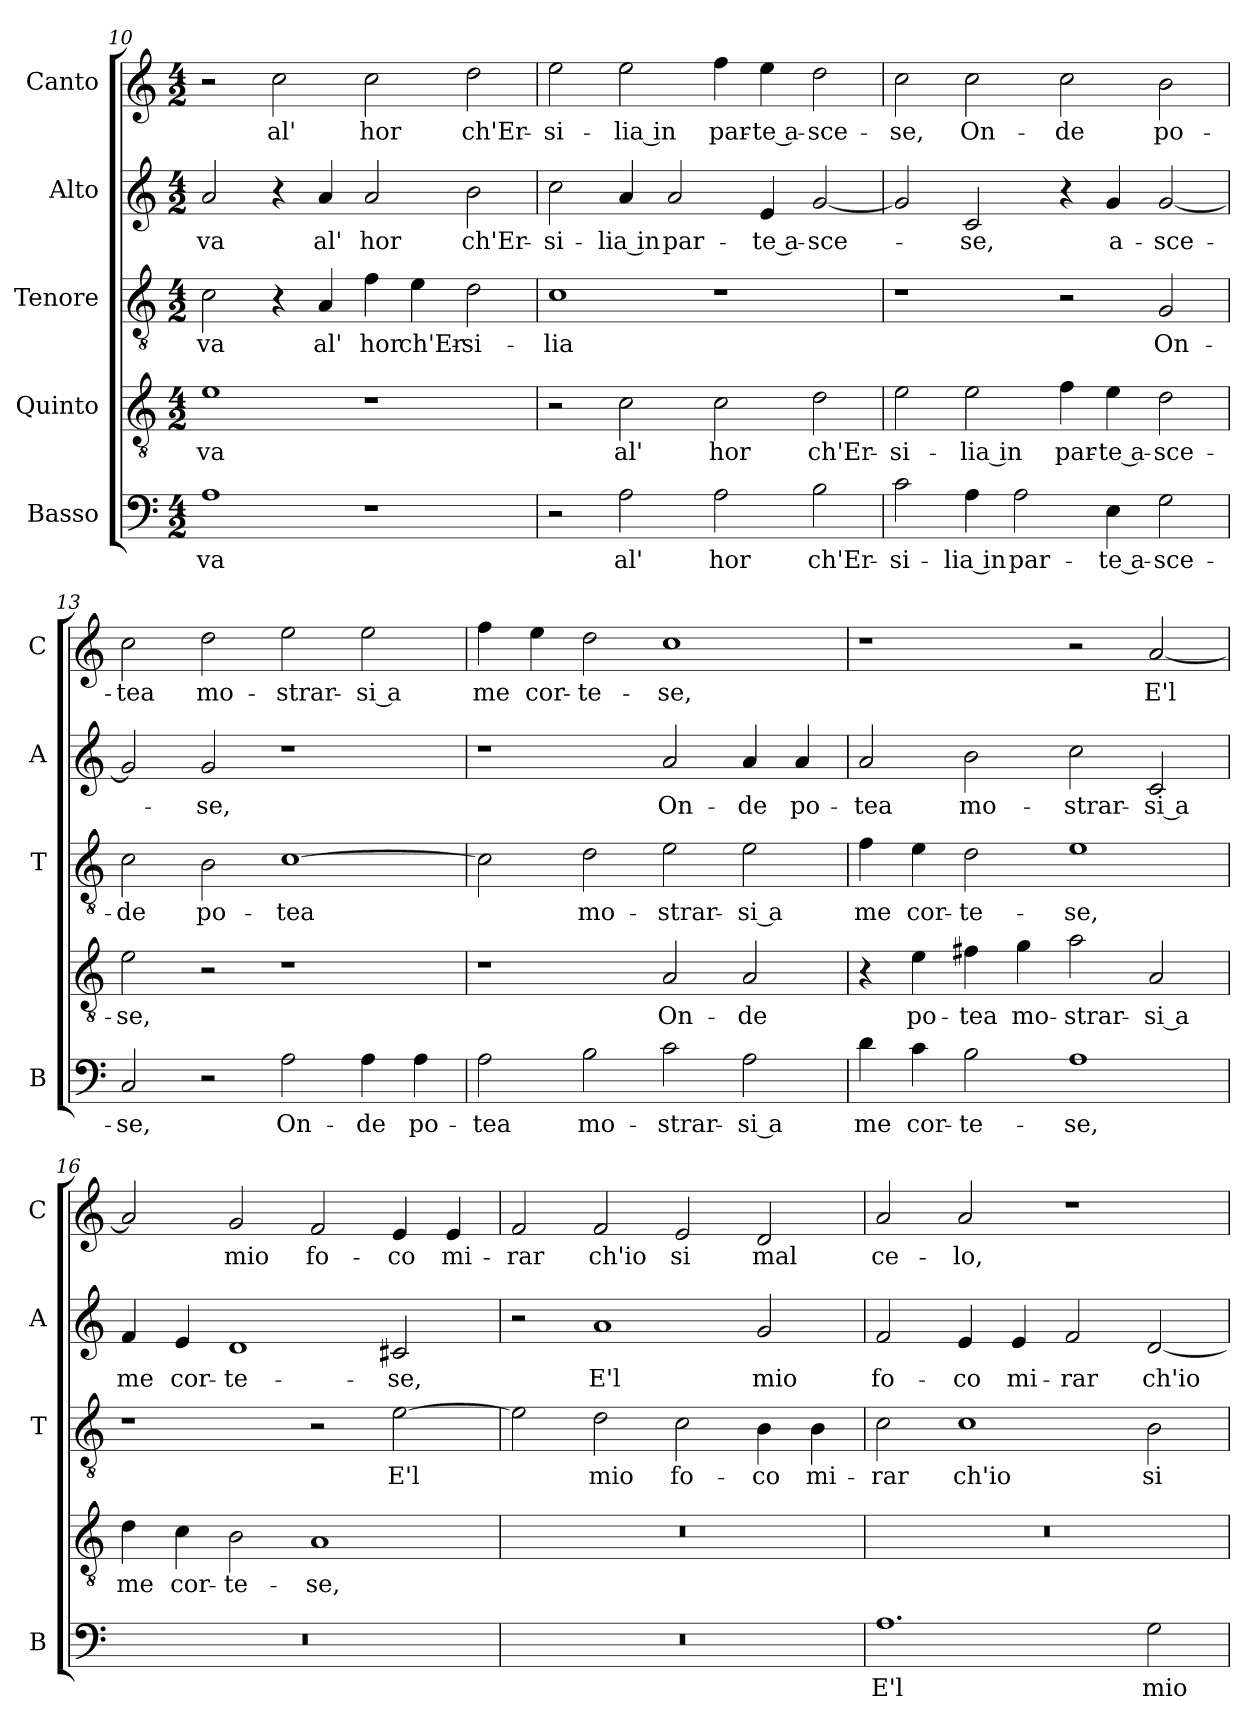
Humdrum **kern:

**kern	**text	**kern	**text	**kern	**text	**kern	**text	**kern	**text
*part5	*part5	*part4	*part4	*part3	*part3	*part2	*part2	*part1	*part1
*staff5	*staff5	*staff4	*staff4	*staff3	*staff3	*staff2	*staff2	*staff1	*staff1
*I"Basso	*	*I"Quinto	*	*I"Tenore	*	*I"Alto	*	*I"Canto	*
*I'B	*	*	*	*I'T	*	*I'A	*	*I'C	*
*clefF4	*	*clefGv2	*	*clefGv2	*	*clefG2	*	*clefG2	*
*k[]	*	*k[]	*	*k[]	*	*k[]	*	*k[]	*
*C:	*	*C:	*	*C:	*	*C:	*	*C:	*
*M4/2	*	*M4/2	*	*M4/2	*	*M4/2	*	*M4/2	*
=10	=10	=10	=10	=10	=10	=10	=10	=10	=10
!	!LO:LY:b	!	!LO:LY:b	!	!LO:LY:b	!	!LO:LY:b	!	!
1A	-va	1e	-va	2c\	-va	2a/	-va	2r	.
!	!	!	!	!	!	!	!	!	!LO:LY:b
.	.	.	.	4r	.	4r	.	2cc\	al'
!	!	!	!	!	!LO:LY:b	!	!LO:LY:b	!	!
.	.	.	.	4A/	al'	4a/	al'	.	.
!	!	!	!	!	!LO:LY:b	!	!LO:LY:b	!	!LO:LY:b
1r	.	1r	.	4f\	hor	2a/	hor	2cc\	hor
!	!	!	!	!	!LO:LY:b	!	!	!	!
.	.	.	.	4e\	ch'Er-	.	.	.	.
!	!	!	!	!	!LO:LY:b	!	!LO:LY:b	!	!LO:LY:b
.	.	.	.	2d\	-si-	2b\	ch'Er-	2dd\	ch'Er-
!!LO:PB:g=z
=11	=11	=11	=11	=11	=11	=11	=11	=11	=11
!	!	!	!	!	!LO:LY:b	!	!LO:LY:b	!	!LO:LY:b
2r	.	2r	.	1c	-lia	2cc\	-si-	2ee\	-si-
!	!LO:LY:b	!	!LO:LY:b	!	!	!	!LO:LY:b	!	!LO:LY:b
2A\	al'	2c\	al'	.	.	4a/	-lia in	2ee\	-lia in
!	!	!	!	!	!	!	!LO:LY:b	!	!
.	.	.	.	.	.	2a/	par-	.	.
!	!LO:LY:b	!	!LO:LY:b	!	!	!	!	!	!LO:LY:b
2A\	hor	2c\	hor	1r	.	.	.	4ff\	par-
!	!	!	!	!	!	!	!LO:LY:b	!	!LO:LY:b
.	.	.	.	.	.	4e/	-te a-	4ee\	-te a-
!	!LO:LY:b	!	!LO:LY:b	!	!	!	!LO:LY:b	!	!LO:LY:b
2B\	ch'Er-	2d\	ch'Er-	.	.	[2g/	-sce-	2dd\	-sce-
=12	=12	=12	=12	=12	=12	=12	=12	=12	=12
!	!LO:LY:b	!	!LO:LY:b	!	!	!	!	!	!LO:LY:b
2c\	-si-	2e\	-si-	1r	.	2g/]	.	2cc\	-se,
!	!LO:LY:b	!	!LO:LY:b	!	!	!	!LO:LY:b	!	!LO:LY:b
4A\	-lia in	2e\	-lia in	.	.	2c/	-se,	2cc\	On-
!	!LO:LY:b	!	!	!	!	!	!	!	!
2A\	par-	.	.	.	.	.	.	.	.
!	!	!	!LO:LY:b	!	!	!	!	!	!LO:LY:b
.	.	4f\	par-	2r	.	4r	.	2cc\	-de
!	!LO:LY:b	!	!LO:LY:b	!	!	!	!LO:LY:b	!	!
4E\	-te a-	4e\	-te a-	.	.	4g/	a-	.	.
!	!LO:LY:b	!	!LO:LY:b	!	!LO:LY:b	!	!LO:LY:b	!	!LO:LY:b
2G\	-sce-	2d\	-sce-	2G/	On-	[2g/	-sce-	2b\	po-
=13	=13	=13	=13	=13	=13	=13	=13	=13	=13
!	!LO:LY:b	!	!LO:LY:b	!	!LO:LY:b	!	!	!	!LO:LY:b
2C/	-se,	2e\	-se,	2c\	-de	2g/]	.	2cc\	-tea
!	!	!	!	!	!LO:LY:b	!	!LO:LY:b	!	!LO:LY:b
2r	.	2r	.	2B\	po-	2g/	-se,	2dd\	mo-
!	!LO:LY:b	!	!	!	!LO:LY:b	!	!	!	!LO:LY:b
2A\	On-	1r	.	[1c	-tea	1r	.	2ee\	-strar-
!	!LO:LY:b	!	!	!	!	!	!	!	!LO:LY:b
4A\	-de	.	.	.	.	.	.	2ee\	-si a
!	!LO:LY:b	!	!	!	!	!	!	!	!
4A\	po-	.	.	.	.	.	.	.	.
=14	=14	=14	=14	=14	=14	=14	=14	=14	=14
!	!LO:LY:b	!	!	!	!	!	!	!	!LO:LY:b
2A\	-tea	1r	.	2c\]	.	1r	.	4ff\	me
!	!	!	!	!	!	!	!	!	!LO:LY:b
.	.	.	.	.	.	.	.	4ee\	cor-
!	!LO:LY:b	!	!	!	!LO:LY:b	!	!	!	!LO:LY:b
2B\	mo-	.	.	2d\	mo-	.	.	2dd\	-te-
!	!LO:LY:b	!	!LO:LY:b	!	!LO:LY:b	!	!LO:LY:b	!	!LO:LY:b
2c\	-strar-	2A/	On-	2e\	-strar-	2a/	On-	1cc	-se,
!	!LO:LY:b	!	!LO:LY:b	!	!LO:LY:b	!	!LO:LY:b	!	!
2A\	-si a	2A/	-de	2e\	-si a	4a/	-de	.	.
!	!	!	!	!	!	!	!LO:LY:b	!	!
.	.	.	.	.	.	4a/	po-	.	.
!!LO:LB:g=z
=15	=15	=15	=15	=15	=15	=15	=15	=15	=15
!	!LO:LY:b	!	!	!	!LO:LY:b	!	!LO:LY:b	!	!
4d\	me	4r	.	4f\	me	2a/	-tea	1r	.
!	!LO:LY:b	!	!LO:LY:b	!	!LO:LY:b	!	!	!	!
4c\	cor-	4e\	po-	4e\	cor-	.	.	.	.
!	!LO:LY:b	!	!LO:LY:b	!	!LO:LY:b	!	!LO:LY:b	!	!
2B\	-te-	4f#X\	-tea	2d\	-te-	2b\	mo-	.	.
!	!	!	!LO:LY:b	!	!	!	!	!	!
.	.	4g\	mo-	.	.	.	.	.	.
!	!LO:LY:b	!	!LO:LY:b	!	!LO:LY:b	!	!LO:LY:b	!	!
1A	-se,	2a\	-strar-	1e	-se,	2cc\	-strar-	2r	.
!	!	!	!LO:LY:b	!	!	!	!LO:LY:b	!	!LO:LY:b
.	.	2A/	-si a	.	.	2c/	-si a	[2a/	E'l
=16	=16	=16	=16	=16	=16	=16	=16	=16	=16
!	!	!	!LO:LY:b	!	!	!	!LO:LY:b	!	!
0r	.	4d\	me	1r	.	4f/	me	2a/]	.
!	!	!	!LO:LY:b	!	!	!	!LO:LY:b	!	!
.	.	4c\	cor-	.	.	4e/	cor-	.	.
!	!	!	!LO:LY:b	!	!	!	!LO:LY:b	!	!LO:LY:b
.	.	2B\	-te-	.	.	1d	-te-	2g/	mio
!	!	!	!LO:LY:b	!	!	!	!	!	!LO:LY:b
.	.	1A	-se,	2r	.	.	.	2f/	fo-
!	!	!	!	!	!LO:LY:b	!	!LO:LY:b	!	!LO:LY:b
.	.	.	.	[2e\	E'l	2c#X/	-se,	4e/	-co
!	!	!	!	!	!	!	!	!	!LO:LY:b
.	.	.	.	.	.	.	.	4e/	mi-
=17	=17	=17	=17	=17	=17	=17	=17	=17	=17
!	!	!	!	!	!	!	!	!	!LO:LY:b
0r	.	0r	.	2e\]	.	2r	.	2f/	-rar
!	!	!	!	!	!LO:LY:b	!	!LO:LY:b	!	!LO:LY:b
.	.	.	.	2d\	mio	1a	E'l	2f/	ch'io
!	!	!	!	!	!LO:LY:b	!	!	!	!LO:LY:b
.	.	.	.	2c\	fo-	.	.	2e/	si
!	!	!	!	!	!LO:LY:b	!	!LO:LY:b	!	!LO:LY:b
.	.	.	.	4B\	-co	2g/	mio	2d/	mal
!	!	!	!	!	!LO:LY:b	!	!	!	!
.	.	.	.	4B\	mi-	.	.	.	.
=18	=18	=18	=18	=18	=18	=18	=18	=18	=18
!	!LO:LY:b	!	!	!	!LO:LY:b	!	!LO:LY:b	!	!LO:LY:b
1.A	E'l	0r	.	2c\	-rar	2f/	fo-	2a/	ce-
!	!	!	!	!	!LO:LY:b	!	!LO:LY:b	!	!LO:LY:b
.	.	.	.	1c	ch'io	4e/	-co	2a/	-lo,
!	!	!	!	!	!	!	!LO:LY:b	!	!
.	.	.	.	.	.	4e/	mi-	.	.
!	!	!	!	!	!	!	!LO:LY:b	!	!
.	.	.	.	.	.	2f/	-rar	1r	.
!	!LO:LY:b	!	!	!	!LO:LY:b	!	!LO:LY:b	!	!
2G\	mio	.	.	2B\	si	[2d/	ch'io	.	.
=	=	=	=	=	=	=	=	=	=
*-	*-	*-	*-	*-	*-	*-	*-	*-	*-
